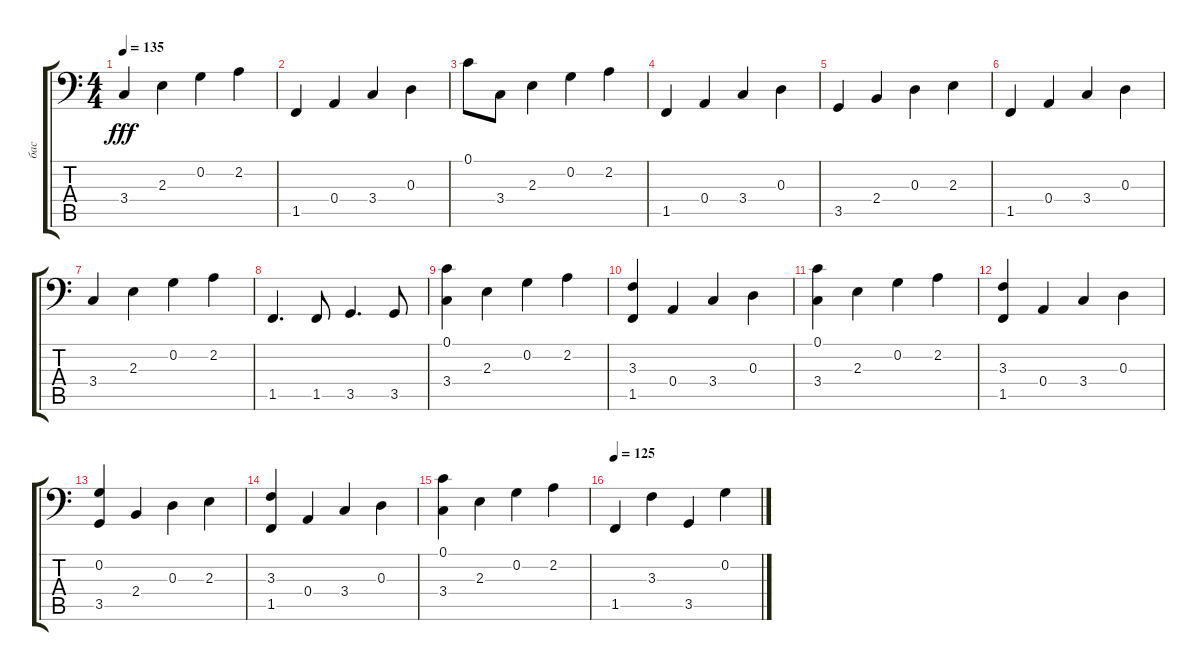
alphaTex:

\track ("бас" "бас") {instrument electricbasspick}
\staff {score tabs}
\tuning (C3 G2 D2 A1 E1 B0) {hide}
\ts (4 4)
\tempo 135
\clef f4
\ks c
3.4.4{dy fff} 2.3.4 0.2.4 2.2.4 |
1.5.4 0.4.4 3.4.4 0.3.4 |
0.1.8 3.4.8 2.3.4 0.2.4 2.2.4 |
1.5.4 0.4.4 3.4.4 0.3.4 |
3.5.4 2.4.4 0.3.4 2.3.4 |
1.5.4 0.4.4 3.4.4 0.3.4 |
3.4.4 2.3.4 0.2.4 2.2.4 |
1.5.4{d} 1.5.8 3.5.4{d} 3.5.8 |
(0.1 3.4).4 2.3.4 0.2.4 2.2.4 |
(3.3 1.5).4 0.4.4 3.4.4 0.3.4 |
(0.1 3.4).4 2.3.4 0.2.4 2.2.4 |
(3.3 1.5).4 0.4.4 3.4.4 0.3.4 |
(0.2 3.5).4 2.4.4 0.3.4 2.3.4 |
(3.3 1.5).4 0.4.4 3.4.4 0.3.4 |
(0.1 3.4).4 2.3.4 0.2.4 2.2.4 |
\tempo 125
1.5.4 3.3.4 3.5.4 0.2.4
